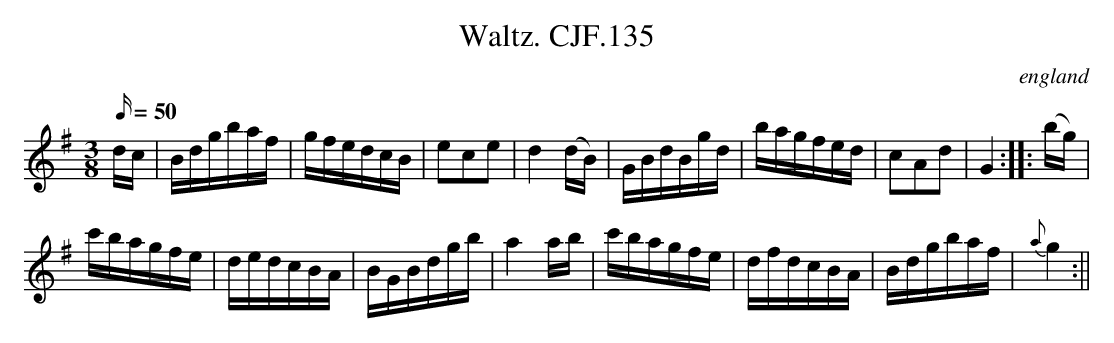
X:1
T:Waltz. CJF.135
O:england
M:3/8
L:1/16
Q:50
K:G
dc|Bdgbaf|gfedcB|e2c2e2|d4(dB)|GBdBgd|\
bagfed|c2A2d2|G4:||:(bg)|
c'bagfe|dedcBA|BGBdgb|a4ab|c'bagfe|dfdcBA|Bdgbaf|{a}g4:||
